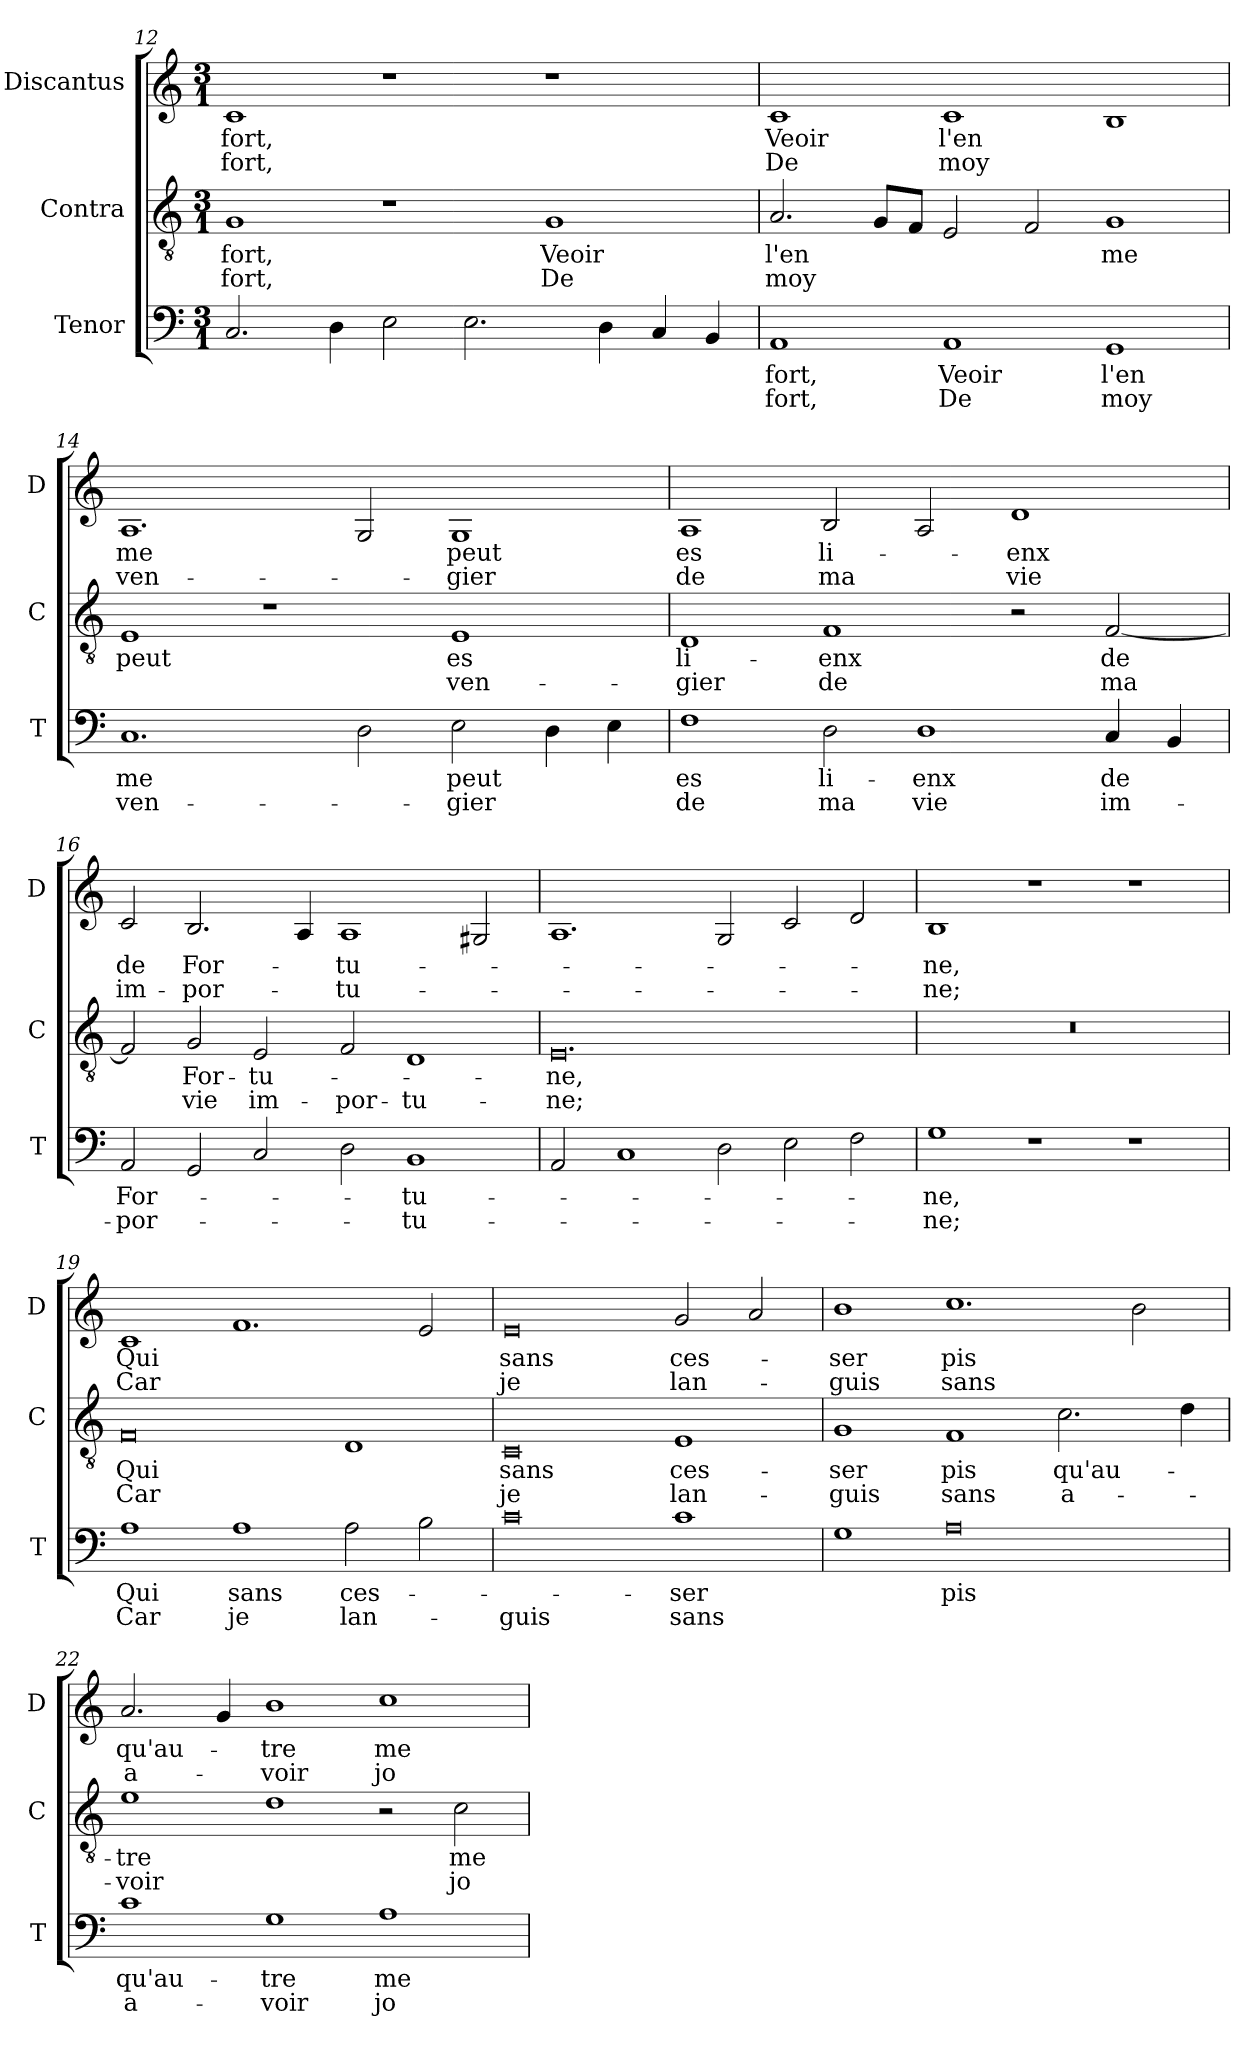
**kern	**text	**text	**kern	**text	**text	**kern	**text	**text
*part3	*part3	*part3	*part2	*part2	*part2	*part1	*part1	*part1
*staff3	*staff3	*staff3	*staff2	*staff2	*staff2	*staff1	*staff1	*staff1
*I"Tenor	*	*	*I"Contra	*	*	*I"Discantus	*	*
*I'T	*	*	*I'C	*	*	*I'D	*	*
*clefF4	*	*	*clefGv2	*	*	*clefG2	*	*
*k[]	*	*	*k[]	*	*	*k[]	*	*
*M3/1	*	*	*M3/1	*	*	*M3/1	*	*
=12	=12	=12	=12	=12	=12	=12	=12	=12
2.C/	.	.	1G	-fort,	-fort,	1c	-fort,	-fort,
4D\	.	.	.	.	.	.	.	.
2E\	.	.	1r	.	.	1r	.	.
2.E\	.	.	.	.	.	.	.	.
.	.	.	1G	Veoir	De	1r	.	.
4D\	.	.	.	.	.	.	.	.
4C/	.	.	.	.	.	.	.	.
4BB/	.	.	.	.	.	.	.	.
=13	=13	=13	=13	=13	=13	=13	=13	=13
1AA	-fort,	-fort,	2.A/	l'en	moy	1c	Veoir	De
.	.	.	8G/L	.	.	.	.	.
.	.	.	8F/J	.	.	.	.	.
1AA	Veoir	De	2E/	.	.	1c	l'en	moy
.	.	.	2F/	.	.	.	.	.
1GG	l'en	moy	1G	me	.	1B	.	.
=14	=14	=14	=14	=14	=14	=14	=14	=14
1.C	me	ven-	1E	peut	.	1.A	me	ven-
.	.	.	1r	.	.	.	.	.
2D\	.	.	.	.	.	2G/	.	.
2E\	peut	-gier	1E	es	ven-	1G	peut	-gier
4D\	.	.	.	.	.	.	.	.
4E\	.	.	.	.	.	.	.	.
=15	=15	=15	=15	=15	=15	=15	=15	=15
1F	es	de	1D	li-	-gier	1A	es	de
2D\	li-	ma	1F	-enx	de	2B/	li-	ma
1D	-enx	vie	.	.	.	2A/	.	.
.	.	.	2r	.	.	1d	-enx	vie
4C/	de	im-	[2F/	de	ma	.	.	.
4BB/	.	.	.	.	.	.	.	.
=16	=16	=16	=16	=16	=16	=16	=16	=16
2AA/	For-	-por-	2F/]	.	.	2c/	de	im-
2GG/	.	.	2G/	For-	vie	2.B/	For-	-por-
2C/	.	.	2E/	-tu-	im-	.	.	.
.	.	.	.	.	.	4A/	.	.
2D\	.	.	2F/	.	-por-	1A	-tu-	-tu-
1BB	-tu-	-tu-	1D	.	-tu-	.	.	.
.	.	.	.	.	.	2G#X/	.	.
=17	=17	=17	=17	=17	=17	=17	=17	=17
2AA/	.	.	0.E	-ne,	-ne;	1.A	.	.
1C	.	.	.	.	.	.	.	.
2D\	.	.	.	.	.	2G/	.	.
2E\	.	.	.	.	.	2c/	.	.
2F\	.	.	.	.	.	2d/	.	.
=18	=18	=18	=18	=18	=18	=18	=18	=18
1G	-ne,	-ne;	0.r	.	.	1B	-ne,	-ne;
1r	.	.	.	.	.	1r	.	.
1r	.	.	.	.	.	1r	.	.
=19	=19	=19	=19	=19	=19	=19	=19	=19
1A	Qui	Car	0F	Qui	Car	1c	Qui	Car
1A	sans	je	.	.	.	1.f	.	.
2A\	ces-	lan-	1D	.	.	.	.	.
2B\	.	.	.	.	.	2e/	.	.
=20	=20	=20	=20	=20	=20	=20	=20	=20
0c	.	-guis	0C	sans	je	0e	sans	je
1c	-ser	sans	1E	ces-	lan-	2g/	ces-	lan-
.	.	.	.	.	.	2a/	.	.
=21	=21	=21	=21	=21	=21	=21	=21	=21
1G	.	.	1G	-ser	-guis	1b	-ser	-guis
0A	pis	.	1F	pis	sans	1.cc	pis	sans
.	.	.	2.c\	qu'au-	a-	.	.	.
.	.	.	.	.	.	2b\	.	.
.	.	.	4d\	.	.	.	.	.
=22	=22	=22	=22	=22	=22	=22	=22	=22
1c	qu'au-	a-	1e	-tre	-voir	2.a/	qu'au-	a-
.	.	.	.	.	.	4g/	.	.
1G	-tre	-voir	1d	.	.	1b	-tre	-voir
1A	me	jo-	2r	.	.	1cc	me	jo-
.	.	.	2c\	me	jo-	.	.	.
=	=	=	=	=	=	=	=	=
*-	*-	*-	*-	*-	*-	*-	*-	*-
